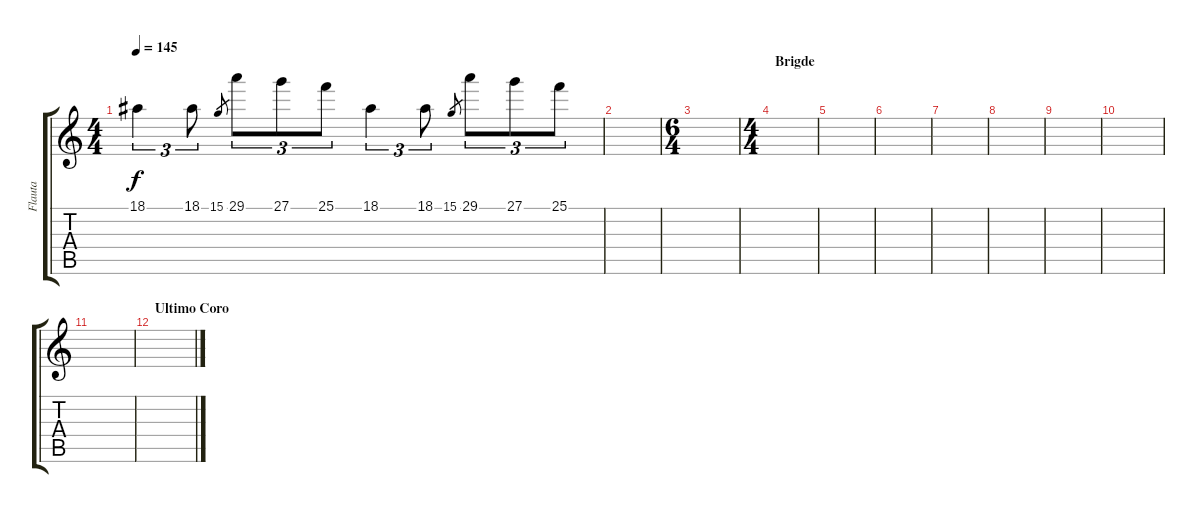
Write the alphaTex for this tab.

\track ("Flauta" "Flauta") {instrument flute}
\staff {score tabs}
\tuning (E4 B3 G3 D3 A2 E2) {hide}
\ts (4 4)
\tempo 145
\clef g2
\ks c
18.1.4{tu (3 2) dy f} 18.1.8{tu (3 2)} 15.1.8{gr} 29.1.8{tu (3 2)} 27.1.8{tu (3 2)} 25.1.8{tu (3 2)} 18.1.4{tu (3 2)} 18.1.8{tu (3 2)} 15.1.8{gr} 29.1.8{tu (3 2)} 27.1.8{tu (3 2)} 25.1.8{tu (3 2)} |
|
\ts (6 4)
|
\ts (4 4)
\section ("" "Brigde")
|
|
|
|
|
|
|
|
\section ("" "Ultimo Coro")
